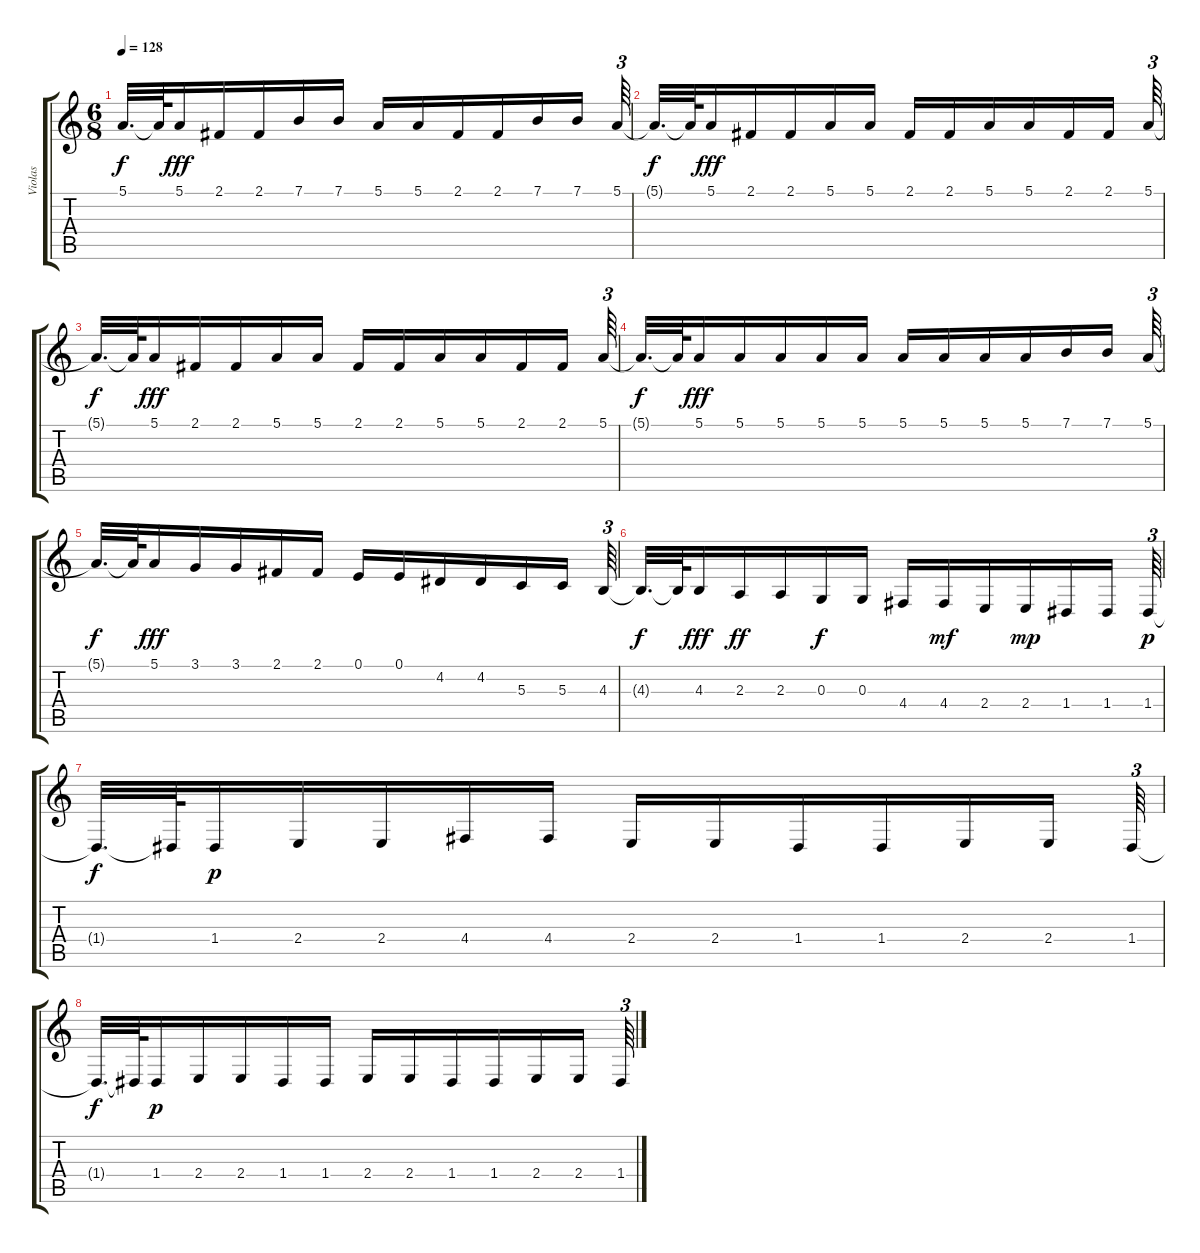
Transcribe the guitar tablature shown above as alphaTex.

\track ("Violas" "Violas") {instrument pizzicatostrings}
\staff {score tabs}
\tuning (E4 B3 G3 D3 A2 E2) {hide}
\ts (6 8)
\tempo 128
\clef g2
\ks c
5.1{t}.32{d dy f} 5.1{t}.64 5.1.16{dy fff} 2.1.16 2.1.16 7.1.16 7.1.16 5.1.16 5.1.16 2.1.16 2.1.16 7.1.16 7.1.16 5.1.64{tu (3 2)} |
5.1{t}.32{d dy f} 5.1{t}.64 5.1.16{dy fff} 2.1.16 2.1.16 5.1.16 5.1.16 2.1.16 2.1.16 5.1.16 5.1.16 2.1.16 2.1.16 5.1.64{tu (3 2)} |
5.1{t}.32{d dy f} 5.1{t}.64 5.1.16{dy fff} 2.1.16 2.1.16 5.1.16 5.1.16 2.1.16 2.1.16 5.1.16 5.1.16 2.1.16 2.1.16 5.1.64{tu (3 2)} |
5.1{t}.32{d dy f} 5.1{t}.64 5.1.16{dy fff} 5.1.16 5.1.16 5.1.16 5.1.16 5.1.16 5.1.16 5.1.16 5.1.16 7.1.16 7.1.16 5.1.64{tu (3 2)} |
5.1{t}.32{d dy f} 5.1{t}.64 5.1.16{dy fff} 3.1.16 3.1.16 2.1.16 2.1.16 0.1.16 0.1.16 4.2.16 4.2.16 5.3.16 5.3.16 4.3.64{tu (3 2)} |
4.3{t}.32{d dy f} 4.3{t}.64 4.3.16{dy fff} 2.3.16{dy ff} 2.3.16 0.3.16{dy f} 0.3.16 4.4.16 4.4.16{dy mf} 2.4.16 2.4.16{dy mp} 1.4.16 1.4.16 1.4.64{tu (3 2) dy p} |
1.4{t}.32{d dy f} 1.4{t}.64 1.4.16{dy p} 2.4.16 2.4.16 4.4.16 4.4.16 2.4.16 2.4.16 1.4.16 1.4.16 2.4.16 2.4.16 1.4.64{tu (3 2)} |
1.4{t}.32{d dy f} 1.4{t}.64 1.4.16{dy p} 2.4.16 2.4.16 1.4.16 1.4.16 2.4.16 2.4.16 1.4.16 1.4.16 2.4.16 2.4.16 1.4.64{tu (3 2)}
